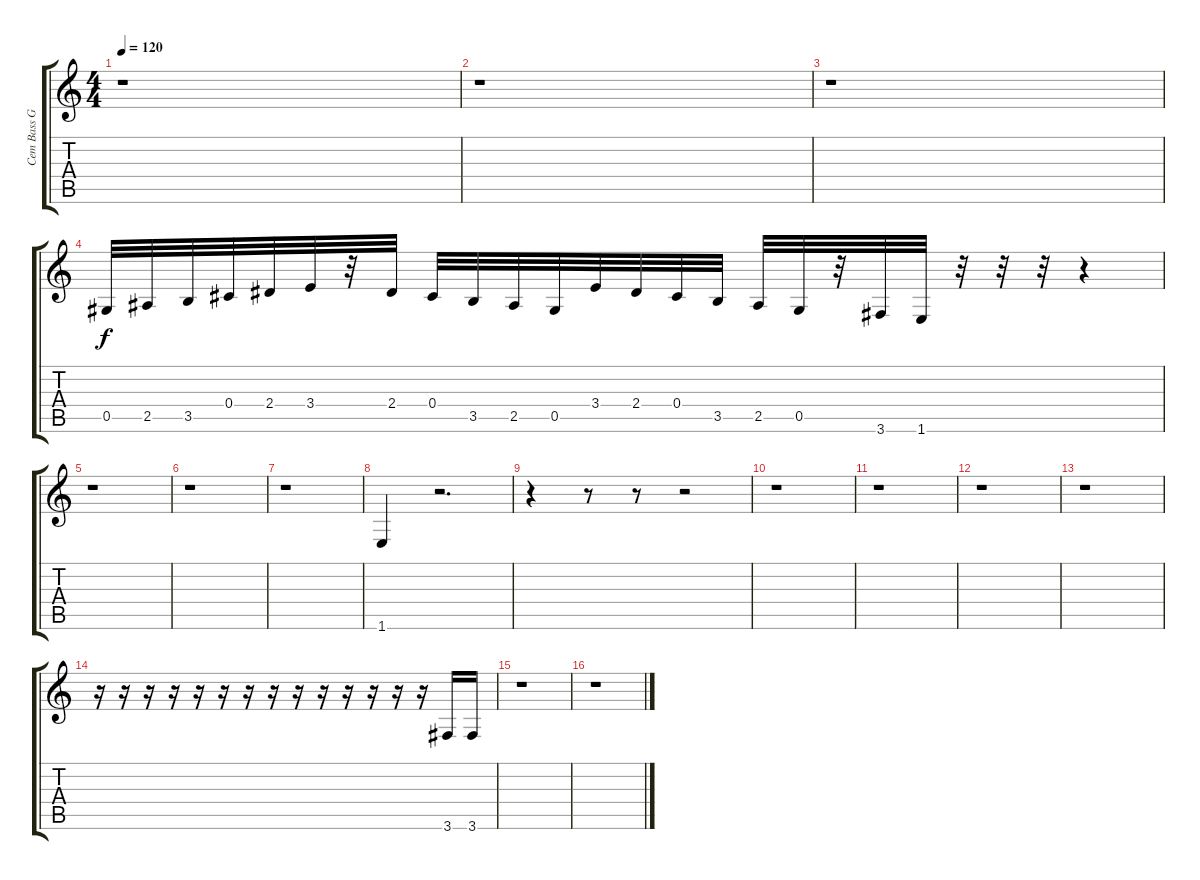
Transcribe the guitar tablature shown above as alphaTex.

\track ("Cem Bass Gitar" "Cem Bass G") {instrument electricbassfinger}
\staff {score tabs}
\tuning (Eb4 Bb3 Gb3 Db3 Ab2 Eb2) {hide}
\ts (4 4)
\tempo 120
\clef g2
\ks c
r.1{dy f} |
r.1 |
r.1 |
0.5.32 2.5.32 3.5.32 0.4.32 2.4.32 3.4.32 r.32 2.4.32 0.4.32 3.5.32 2.5.32 0.5.32 3.4.32 2.4.32 0.4.32 3.5.32 2.5.32 0.5.32 r.32 3.6.32 1.6.32 r.32 r.32 r.32 r.4 |
r.1 |
r.1 |
r.1 |
1.6.4 r.2{d} |
r.4 r.8 r.8 r.2 |
r.1 |
r.1 |
r.1 |
r.1 |
r.16 r.16 r.16 r.16 r.16 r.16 r.16 r.16 r.16 r.16 r.16 r.16 r.16 r.16 3.6.16 3.6.16 |
r.1 |
r.1
